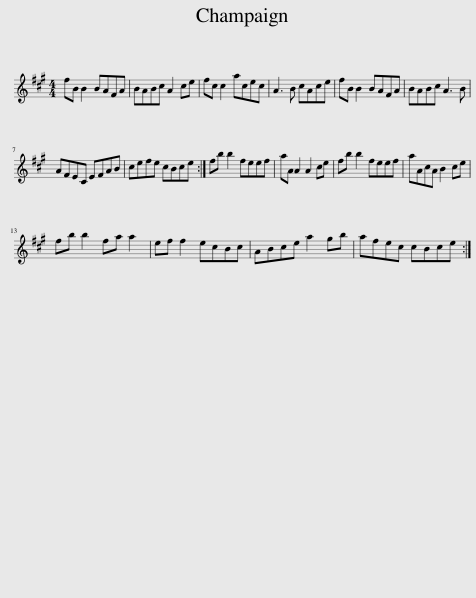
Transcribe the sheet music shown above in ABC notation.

X:1
L:1/8
M:4/4
I:linebreak $
K:A
V:1 treble
V:1
 fB B2 BAFA | BABc A2 ce | fc c2 acec | A3 B cAce | fB B2 BAFA | %5
 BABc A3 B |$ AFEC EFAB | cefe cBce :| fb b2 feef | aA A2 A2 ce | %10
 fb b2 feef | aAcA B2 ce |$ fb b2 fa a2 | ef f2 ecBc | ABce a2 gb | %15
 afec cBce :| %16
